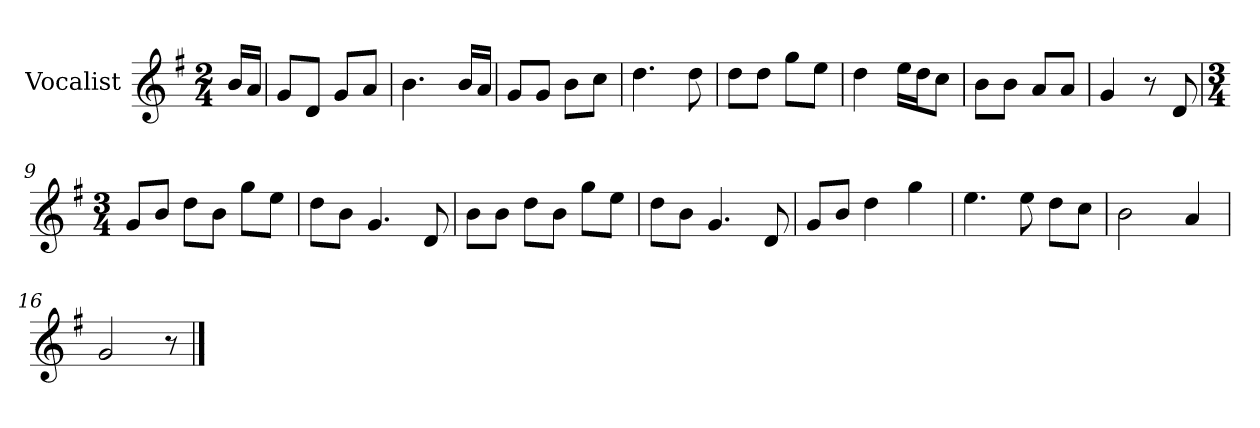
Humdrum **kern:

**kern
*part1
*staff1
*I"Vocalist
*k[f#]
*G:
*M2/4
=
16bLL
16aJJ
=1
8gL
8dJ
8gL
8aJ
=2
4.b
16bLL
16aJJ
=3
8gL
8gJ
8bL
8ccJ
=4
4.dd
8dd
=5
8ddL
8ddJ
8ggL
8eeJ
=6
4dd
16eeLL
16ddJ
8ccJ
=7
8bL
8bJ
8aL
8aJ
=8
4g
8r
8d
=9
*M3/4
8gL
8bJ
8ddL
8bJ
8ggL
8eeJ
=10
8ddL
8bJ
4.g
8d
=11
8bL
8bJ
8ddL
8bJ
8ggL
8eeJ
=12
8ddL
8bJ
4.g
8d
=13
8gL
8bJ
4dd
4gg
=14
4.ee
8ee
8ddL
8ccJ
=15
2b
4a
=16
2g
8r
==
*-
